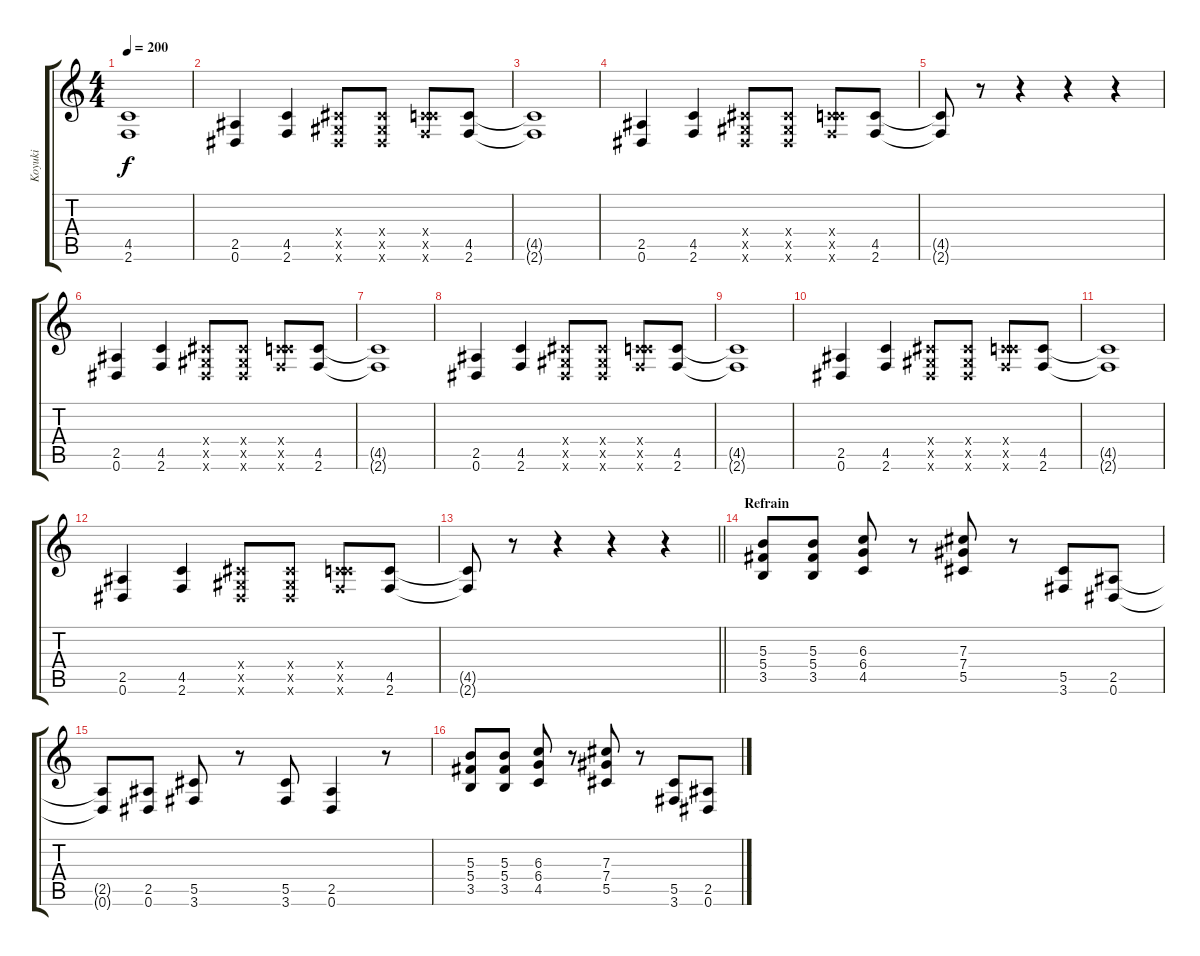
\track ("Koyuki" "Koyuki") {instrument overdrivenguitar}
\staff {score tabs}
\tuning (Eb4 Bb3 Gb3 Db3 Ab2 Eb2) {hide}
\ts (4 4)
\tempo 200
\clef g2
\ks c
(4.5{t} 2.6{t}).1{dy f} |
(2.5 0.6).4 (4.5 2.6).4 (0.4{x} 0.5{x} 0.6{x}).8 (0.4{x} 0.5{x} 0.6{x}).8 (0.4{x} 4.5{x} 2.6{x}).8 (4.5 2.6).8 |
(4.5{t} 2.6{t}).1 |
(2.5 0.6).4 (4.5 2.6).4 (0.4{x} 0.5{x} 0.6{x}).8 (0.4{x} 0.5{x} 0.6{x}).8 (0.4{x} 4.5{x} 2.6{x}).8 (4.5 2.6).8 |
(4.5{t} 2.6{t}).8 r.8 r.4 r.4 r.4 |
(2.5 0.6).4 (4.5 2.6).4 (0.4{x} 0.5{x} 0.6{x}).8 (0.4{x} 0.5{x} 0.6{x}).8 (0.4{x} 4.5{x} 2.6{x}).8 (4.5 2.6).8 |
(4.5{t} 2.6{t}).1 |
(2.5 0.6).4 (4.5 2.6).4 (0.4{x} 0.5{x} 0.6{x}).8 (0.4{x} 0.5{x} 0.6{x}).8 (0.4{x} 4.5{x} 2.6{x}).8 (4.5 2.6).8 |
(4.5{t} 2.6{t}).1 |
(2.5 0.6).4 (4.5 2.6).4 (0.4{x} 0.5{x} 0.6{x}).8 (0.4{x} 0.5{x} 0.6{x}).8 (0.4{x} 4.5{x} 2.6{x}).8 (4.5 2.6).8 |
(4.5{t} 2.6{t}).1 |
(2.5 0.6).4 (4.5 2.6).4 (0.4{x} 0.5{x} 0.6{x}).8 (0.4{x} 0.5{x} 0.6{x}).8 (0.4{x} 4.5{x} 2.6{x}).8 (4.5 2.6).8 |
\barLineRight lightlight
(4.5{t} 2.6{t}).8 r.8 r.4 r.4 r.4 |
\section ("" "Refrain")
(5.3 5.4 3.5).8 (5.3 5.4 3.5).8 (6.3 6.4 4.5).8 r.8 (7.3 7.4 5.5).8 r.8 (5.5 3.6).8 (2.5 0.6).8 |
(2.5{t} 0.6{t}).8 (2.5 0.6).8 (5.5 3.6).8 r.8 (5.5 3.6).8 (2.5 0.6).4 r.8 |
(5.3 5.4 3.5).8 (5.3 5.4 3.5).8 (6.3 6.4 4.5).8 r.8 (7.3 7.4 5.5).8 r.8 (5.5 3.6).8 (2.5 0.6).8
